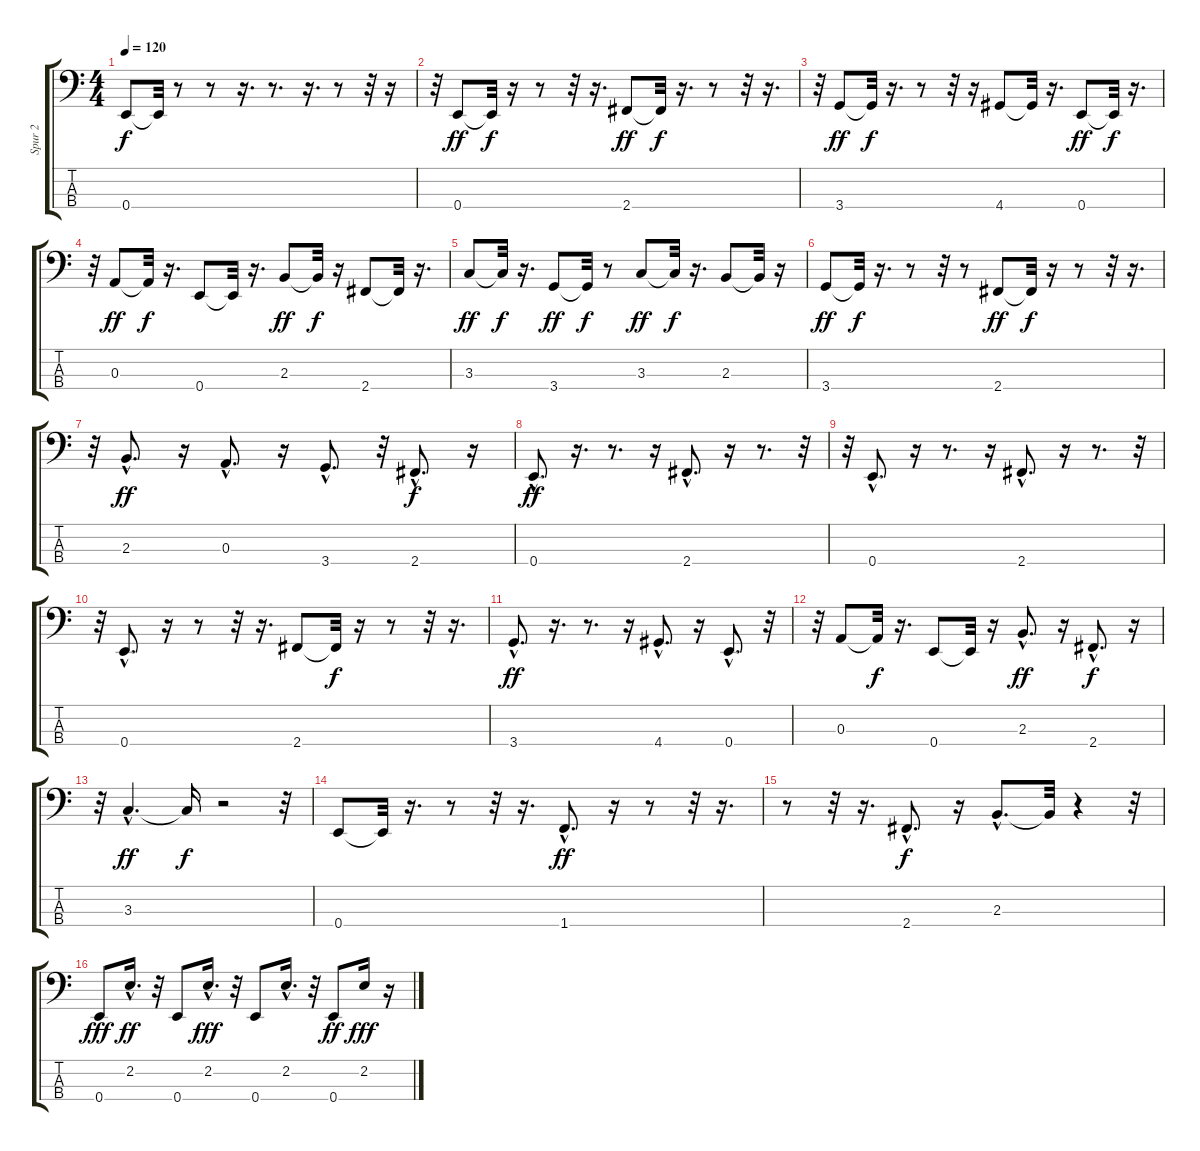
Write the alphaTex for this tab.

\track ("Spur 2" "Spur 2") {instrument synthbass2}
\staff {score tabs}
\tuning (G2 D2 A1 E1) {hide}
\ts (4 4)
\tempo 120
\clef f4
\ks c
0.4.8{dy f} 0.4{t}.32 r.8 r.8 r.16{d} r.8{d} r.16{d} r.8 r.32 r.16 |
r.32 0.4.8{dy ff} 0.4{t}.32{dy f} r.16 r.8 r.32 r.16{d} 2.4.8{dy ff} 2.4{t}.32{dy f} r.16{d} r.8 r.32 r.16{d} |
r.32 3.4.8{dy ff} 3.4{t}.32{dy f} r.16{d} r.8 r.32 r.16 4.4.8 4.4{t}.32 r.16{d} 0.4.8{dy ff} 0.4{t}.32{dy f} r.16{d} |
r.32 0.3.8{dy ff} 0.3{t}.32{dy f} r.16{d} 0.4.8 0.4{t}.32 r.16{d} 2.3.8{dy ff} 2.3{t}.32{dy f} r.16 2.4.8 2.4{t}.32 r.16{d} |
3.3.8{dy ff} 3.3{t}.32{dy f} r.16{d} 3.4.8{dy ff} 3.4{t}.32{dy f} r.8 3.3.8{dy ff} 3.3{t}.32{dy f} r.16{d} 2.3.8 2.3{t}.32 r.16 |
3.4.8{dy ff} 3.4{t}.32{dy f} r.16{d} r.8 r.32 r.8 2.4.8{dy ff} 2.4{t}.32{dy f} r.16 r.8 r.32 r.16{d} |
r.32 2.3{hac}.8{d dy ff} r.16 0.3{hac}.8{d} r.16 3.4{hac}.8{d} r.32 2.4{hac}.8{d dy f} r.16 |
0.4{hac}.8{d dy ff} r.16{d} r.8{d} r.16 2.4{hac}.8{d} r.16 r.8{d} r.32 |
r.32 0.4{hac}.8{d} r.16 r.8{d} r.16 2.4{hac}.8{d} r.16 r.8{d} r.32 |
r.32 0.4{hac}.8{d} r.16 r.8 r.32 r.16{d} 2.4.8 2.4{t}.32{dy f} r.16 r.8 r.32 r.16{d} |
3.4{hac}.8{d dy ff} r.16{d} r.8{d} r.16 4.4{hac}.8{d} r.16 0.4{hac}.8{d} r.32 |
r.32 0.3.8 0.3{t}.32{dy f} r.16{d} 0.4.8 0.4{t}.32 r.16 2.3{hac}.8{d dy ff} r.16 2.4{hac}.8{d dy f} r.16 |
r.32 3.3{hac}.4{d dy ff} 3.3{t}.16{dy f} r.2 r.32 |
0.4.8 0.4{t}.32 r.16{d} r.8 r.32 r.16{d} 1.4{hac}.8{d dy ff} r.16 r.8 r.32 r.16{d} |
r.8 r.32 r.16{d} 2.4{hac}.8{d dy f} r.16 2.3{hac}.8{d} 2.3{t}.32 r.4 r.32 |
0.4.8{dy fff} 2.2{hac}.16{d dy ff} r.32 0.4.8 2.2{hac}.16{d dy fff} r.32 0.4.8 2.2{hac}.16{d} r.32 0.4.8{dy ff} 2.2.16{dy fff} r.16
